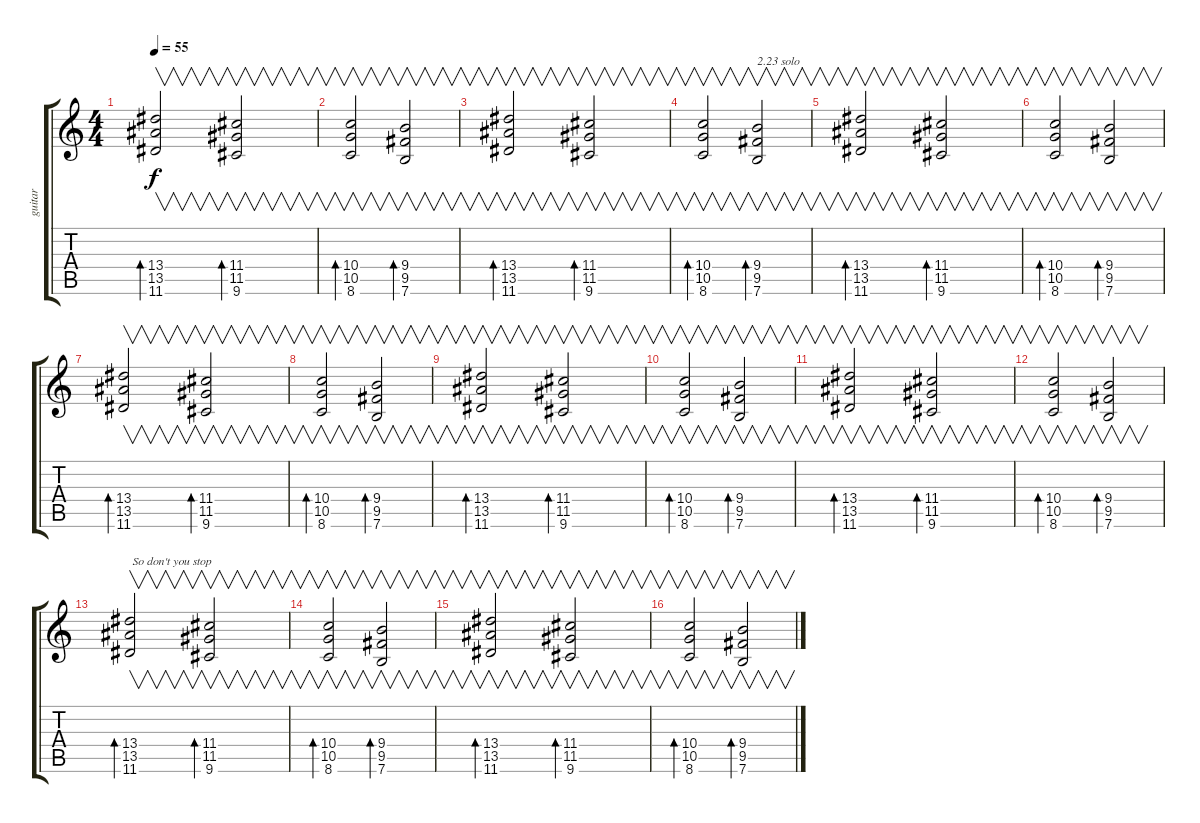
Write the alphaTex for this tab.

\track ("guitar" "guitar") {instrument electricguitarjazz}
\staff {score tabs}
\tuning (E4 B3 G3 D3 A2 E2) {hide}
\ts (4 4)
\tempo 55
\clef g2
\ks c
(13.4 13.5 11.6).2{v bd 240 dy f} (11.4 11.5 9.6).2{v bd 240} |
(10.4 10.5 8.6).2{v bd 240} (9.4 9.5 7.6).2{v bd 240} |
(13.4 13.5 11.6).2{v bd 240} (11.4 11.5 9.6).2{v bd 240} |
(10.4 10.5 8.6).2{v bd 240} (9.4 9.5 7.6).2{v bd 240 txt "2.23 solo"} |
(13.4 13.5 11.6).2{v bd 240} (11.4 11.5 9.6).2{v bd 240} |
(10.4 10.5 8.6).2{v bd 240} (9.4 9.5 7.6).2{v bd 240} |
(13.4 13.5 11.6).2{v bd 240} (11.4 11.5 9.6).2{v bd 240} |
(10.4 10.5 8.6).2{v bd 240} (9.4 9.5 7.6).2{v bd 240} |
(13.4 13.5 11.6).2{v bd 240} (11.4 11.5 9.6).2{v bd 240} |
(10.4 10.5 8.6).2{v bd 240} (9.4 9.5 7.6).2{v bd 240} |
(13.4 13.5 11.6).2{v bd 240} (11.4 11.5 9.6).2{v bd 240} |
(10.4 10.5 8.6).2{v bd 240} (9.4 9.5 7.6).2{v bd 240} |
(13.4 13.5 11.6).2{v bd 240 txt " So don't you stop"} (11.4 11.5 9.6).2{v bd 240} |
(10.4 10.5 8.6).2{v bd 240} (9.4 9.5 7.6).2{v bd 240} |
(13.4 13.5 11.6).2{v bd 240} (11.4 11.5 9.6).2{v bd 240} |
(10.4 10.5 8.6).2{v bd 240} (9.4 9.5 7.6).2{v bd 240}
